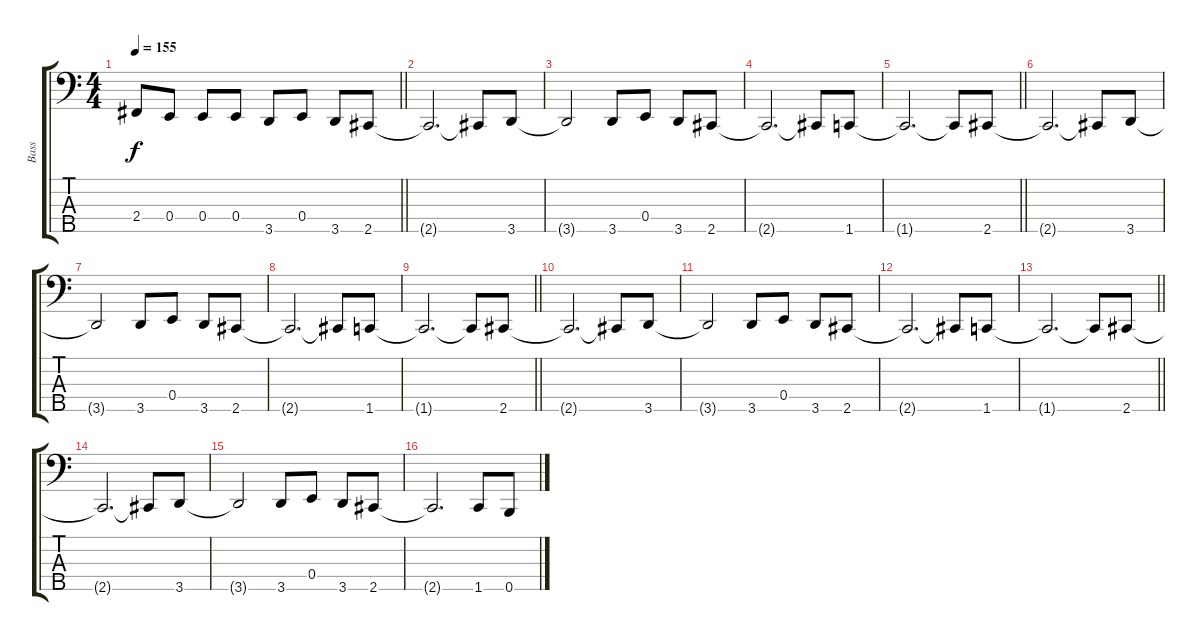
\track ("Bass" "Bass") {instrument electricbassfinger}
\staff {score tabs}
\tuning (G2 D2 A1 E1 B0) {hide}
\ts (4 4)
\tempo 155
\clef f4
\barLineRight lightlight
\ks c
2.4.8{dy f} 0.4.8 0.4.8 0.4.8 3.5.8 0.4.8 3.5.8 2.5.8 |
\section ("" "")
2.5{t}.2{d} 2.5{t}.8 3.5.8 |
3.5{t}.2 3.5.8 0.4.8 3.5.8 2.5.8 |
2.5{t}.2{d} 2.5{t}.8 1.5.8 |
\barLineRight lightlight
1.5{t}.2{d} 1.5{t}.8 2.5.8 |
2.5{t}.2{d} 2.5{t}.8 3.5.8 |
3.5{t}.2 3.5.8 0.4.8 3.5.8 2.5.8 |
2.5{t}.2{d} 2.5{t}.8 1.5.8 |
\barLineRight lightlight
1.5{t}.2{d} 1.5{t}.8 2.5.8 |
2.5{t}.2{d} 2.5{t}.8 3.5.8 |
3.5{t}.2 3.5.8 0.4.8 3.5.8 2.5.8 |
2.5{t}.2{d} 2.5{t}.8 1.5.8 |
\barLineRight lightlight
1.5{t}.2{d} 1.5{t}.8 2.5.8 |
2.5{t}.2{d} 2.5{t}.8 3.5.8 |
3.5{t}.2 3.5.8 0.4.8 3.5.8 2.5.8 |
2.5{t}.2{d} 1.5.8 0.5.8
